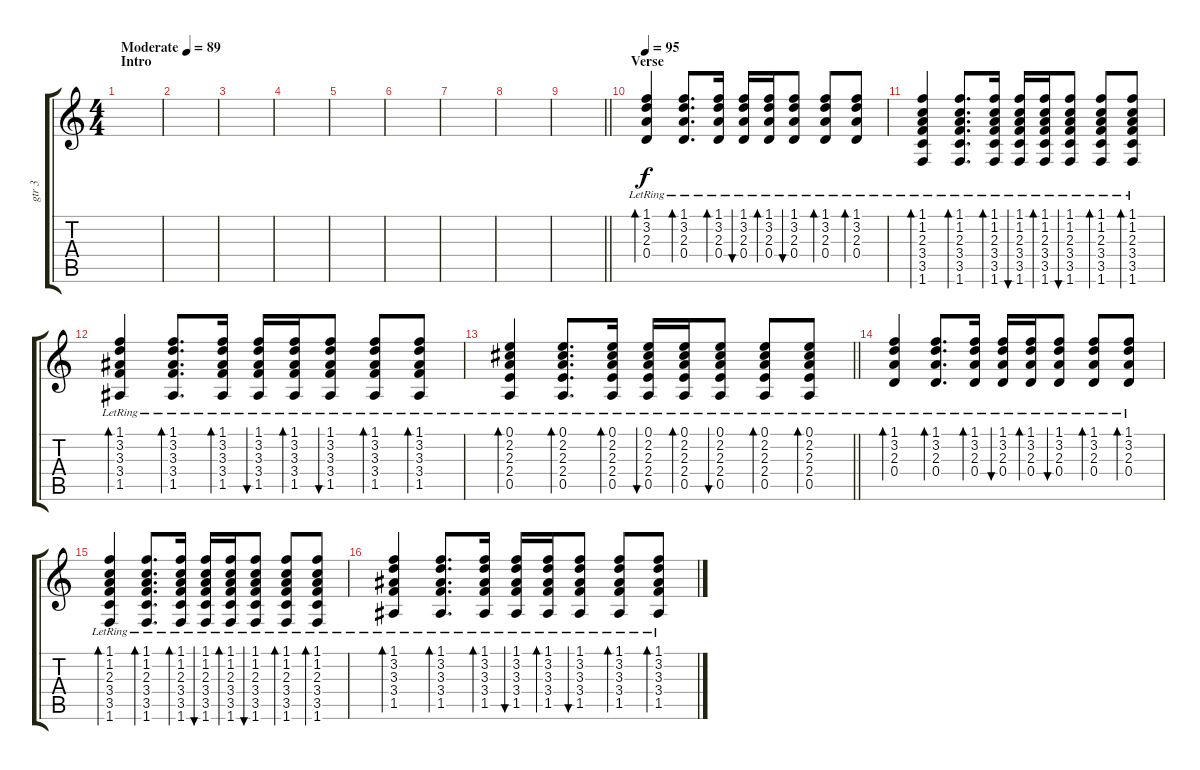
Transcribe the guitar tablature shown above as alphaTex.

\track ("gtr 3" "gtr 3") {instrument acousticguitarsteel}
\staff {score tabs}
\tuning (E4 B3 G3 D3 A2 E2) {hide}
\ts (4 4)
\section ("" "Intro")
\tempo (89 "Moderate")
\clef g2
\ks c
|
|
|
|
|
|
|
|
\barLineRight lightlight
|
\section ("" "Verse")
\tempo 95
(1.1{lr} 3.2{lr} 2.3{lr} 0.4{lr}).4{bd 60} (1.1{lr} 3.2{lr} 2.3{lr} 0.4{lr}).8{d bd 60} (1.1{lr} 3.2{lr} 2.3{lr} 0.4{lr}).16{bd 60} (1.1{lr} 3.2{lr} 2.3{lr} 0.4{lr}).16{bu 60} (1.1{lr} 3.2{lr} 2.3{lr} 0.4{lr}).16{bd 60} (1.1{lr} 3.2{lr} 2.3{lr} 0.4{lr}).8{bu 60} (1.1{lr} 3.2{lr} 2.3{lr} 0.4{lr}).8{bd 60} (1.1{lr} 3.2{lr} 2.3{lr} 0.4{lr}).8{bd 60} |
(1.1{lr} 1.2{lr} 2.3{lr} 3.4{lr} 3.5{lr} 1.6{lr}).4{bd 60} (1.1{lr} 1.2{lr} 2.3{lr} 3.4{lr} 3.5{lr} 1.6{lr}).8{d bd 60} (1.1{lr} 1.2{lr} 2.3{lr} 3.4{lr} 3.5{lr} 1.6{lr}).16{bd 60} (1.1{lr} 1.2{lr} 2.3{lr} 3.4{lr} 3.5{lr} 1.6{lr}).16{bu 60} (1.1{lr} 1.2{lr} 2.3{lr} 3.4{lr} 3.5{lr} 1.6{lr}).16{bd 60} (1.1{lr} 1.2{lr} 2.3{lr} 3.4{lr} 3.5{lr} 1.6{lr}).8{bu 60} (1.1{lr} 1.2{lr} 2.3{lr} 3.4{lr} 3.5{lr} 1.6{lr}).8{bd 60} (1.1{lr} 1.2{lr} 2.3{lr} 3.4{lr} 3.5{lr} 1.6{lr}).8{bd 60} |
(1.1{lr} 3.2{lr} 3.3{lr} 3.4{lr} 1.5{lr}).4{bd 60} (1.1{lr} 3.2{lr} 3.3{lr} 3.4{lr} 1.5{lr}).8{d bd 60} (1.1{lr} 3.2{lr} 3.3{lr} 3.4{lr} 1.5{lr}).16{bd 60} (1.1{lr} 3.2{lr} 3.3{lr} 3.4{lr} 1.5{lr}).16{bu 60} (1.1{lr} 3.2{lr} 3.3{lr} 3.4{lr} 1.5{lr}).16{bd 60} (1.1{lr} 3.2{lr} 3.3{lr} 3.4{lr} 1.5{lr}).8{bu 60} (1.1{lr} 3.2{lr} 3.3{lr} 3.4{lr} 1.5{lr}).8{bd 60} (1.1{lr} 3.2{lr} 3.3{lr} 3.4{lr} 1.5{lr}).8{bd 60} |
\barLineRight lightlight
(0.1{lr} 2.2{lr} 2.3{lr} 2.4{lr} 0.5{lr}).4{bd 60} (0.1{lr} 2.2{lr} 2.3{lr} 2.4{lr} 0.5{lr}).8{d bd 60} (0.1{lr} 2.2{lr} 2.3{lr} 2.4{lr} 0.5{lr}).16{bd 60} (0.1{lr} 2.2{lr} 2.3{lr} 2.4{lr} 0.5{lr}).16{bu 60} (0.1{lr} 2.2{lr} 2.3{lr} 2.4{lr} 0.5{lr}).16{bd 60} (0.1{lr} 2.2{lr} 2.3{lr} 2.4{lr} 0.5{lr}).8{bu 60} (0.1{lr} 2.2{lr} 2.3{lr} 2.4{lr} 0.5{lr}).8{bd 60} (0.1{lr} 2.2{lr} 2.3{lr} 2.4{lr} 0.5{lr}).8{bd 60} |
(1.1{lr} 3.2{lr} 2.3{lr} 0.4{lr}).4{bd 60} (1.1{lr} 3.2{lr} 2.3{lr} 0.4{lr}).8{d bd 60} (1.1{lr} 3.2{lr} 2.3{lr} 0.4{lr}).16{bd 60} (1.1{lr} 3.2{lr} 2.3{lr} 0.4{lr}).16{bu 60} (1.1{lr} 3.2{lr} 2.3{lr} 0.4{lr}).16{bd 60} (1.1{lr} 3.2{lr} 2.3{lr} 0.4{lr}).8{bu 60} (1.1{lr} 3.2{lr} 2.3{lr} 0.4{lr}).8{bd 60} (1.1{lr} 3.2{lr} 2.3{lr} 0.4{lr}).8{bd 60} |
(1.1{lr} 1.2{lr} 2.3{lr} 3.4{lr} 3.5{lr} 1.6{lr}).4{bd 60} (1.1{lr} 1.2{lr} 2.3{lr} 3.4{lr} 3.5{lr} 1.6{lr}).8{d bd 60} (1.1{lr} 1.2{lr} 2.3{lr} 3.4{lr} 3.5{lr} 1.6{lr}).16{bd 60} (1.1{lr} 1.2{lr} 2.3{lr} 3.4{lr} 3.5{lr} 1.6{lr}).16{bu 60} (1.1{lr} 1.2{lr} 2.3{lr} 3.4{lr} 3.5{lr} 1.6{lr}).16{bd 60} (1.1{lr} 1.2{lr} 2.3{lr} 3.4{lr} 3.5{lr} 1.6{lr}).8{bu 60} (1.1{lr} 1.2{lr} 2.3{lr} 3.4{lr} 3.5{lr} 1.6{lr}).8{bd 60} (1.1{lr} 1.2{lr} 2.3{lr} 3.4{lr} 3.5{lr} 1.6{lr}).8{bd 60} |
(1.1{lr} 3.2{lr} 3.3{lr} 3.4{lr} 1.5{lr}).4{bd 60} (1.1{lr} 3.2{lr} 3.3{lr} 3.4{lr} 1.5{lr}).8{d bd 60} (1.1{lr} 3.2{lr} 3.3{lr} 3.4{lr} 1.5{lr}).16{bd 60} (1.1{lr} 3.2{lr} 3.3{lr} 3.4{lr} 1.5{lr}).16{bu 60} (1.1{lr} 3.2{lr} 3.3{lr} 3.4{lr} 1.5{lr}).16{bd 60} (1.1{lr} 3.2{lr} 3.3{lr} 3.4{lr} 1.5{lr}).8{bu 60} (1.1{lr} 3.2{lr} 3.3{lr} 3.4{lr} 1.5{lr}).8{bd 60} (1.1{lr} 3.2{lr} 3.3{lr} 3.4{lr} 1.5{lr}).8{bd 60}
